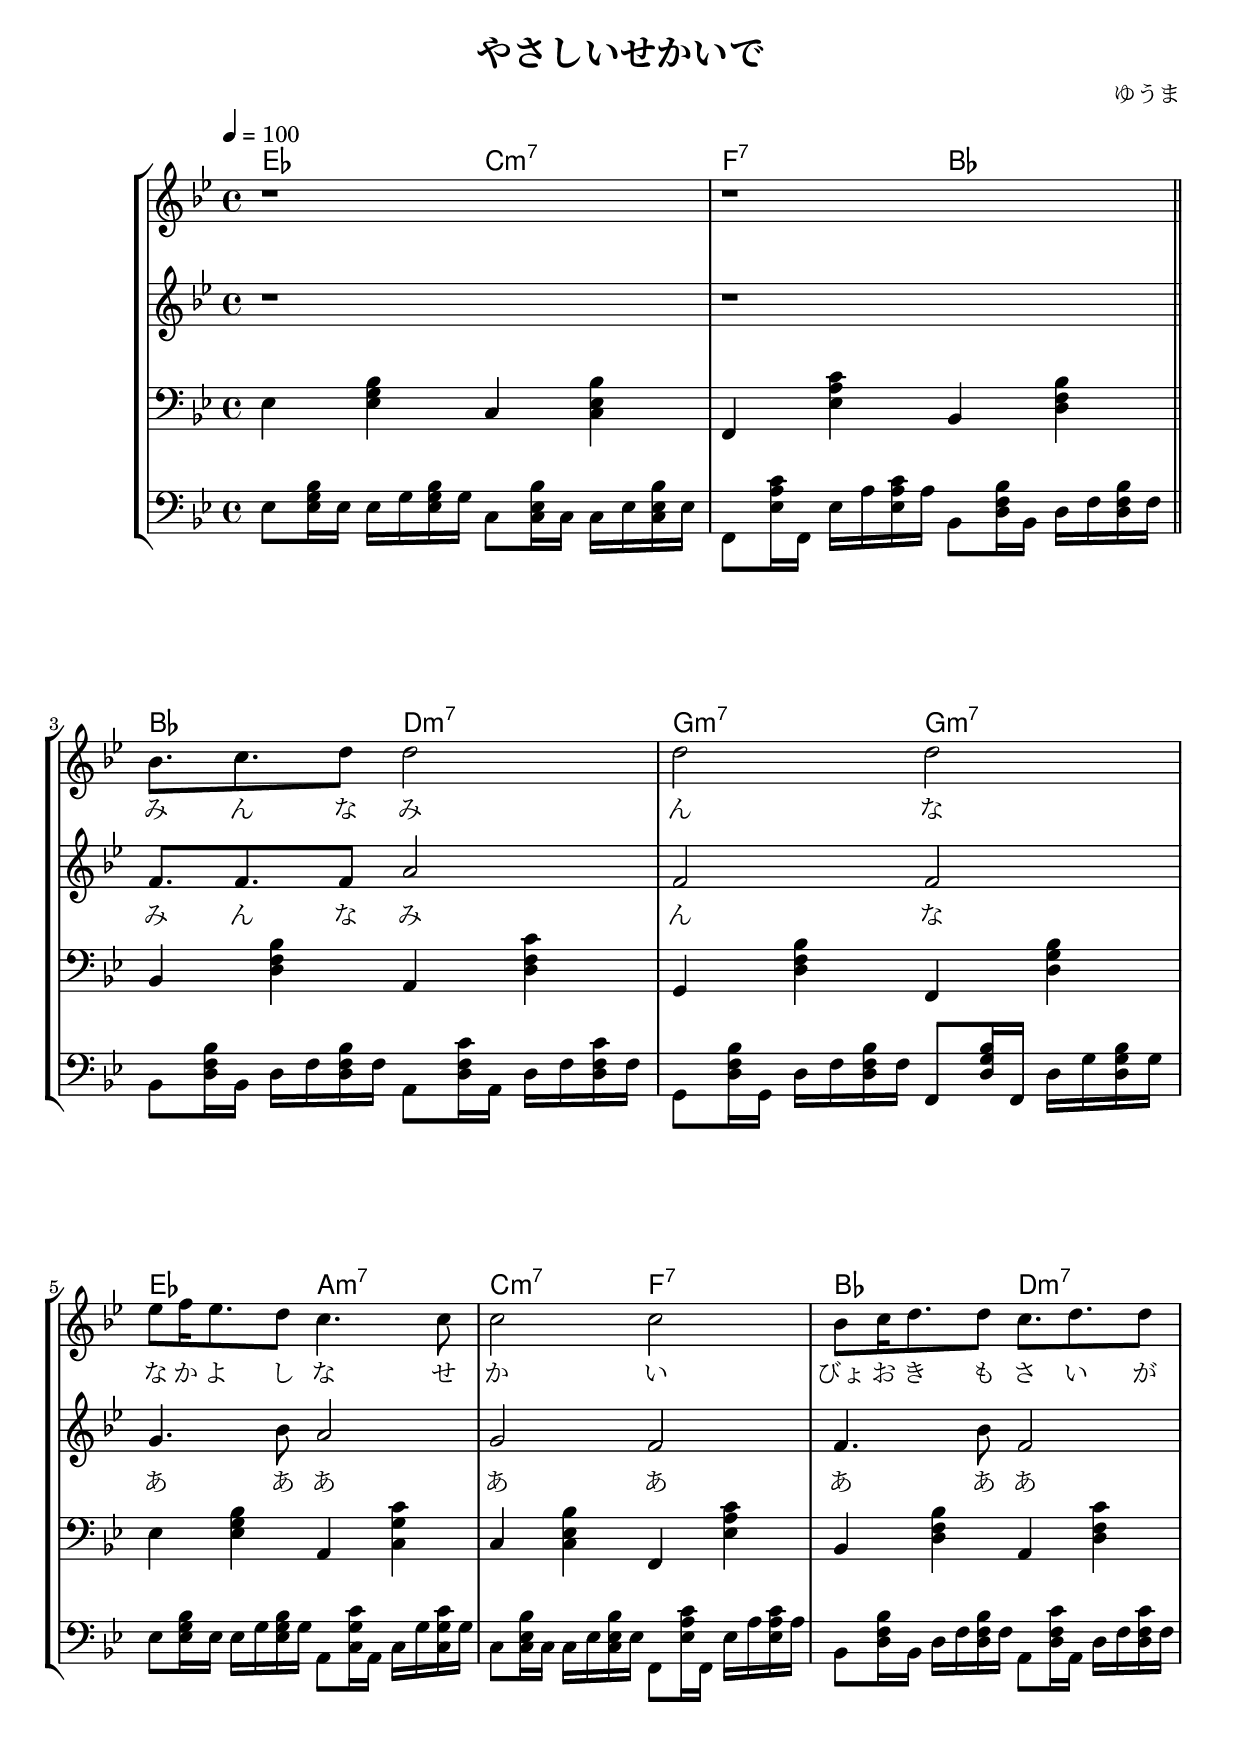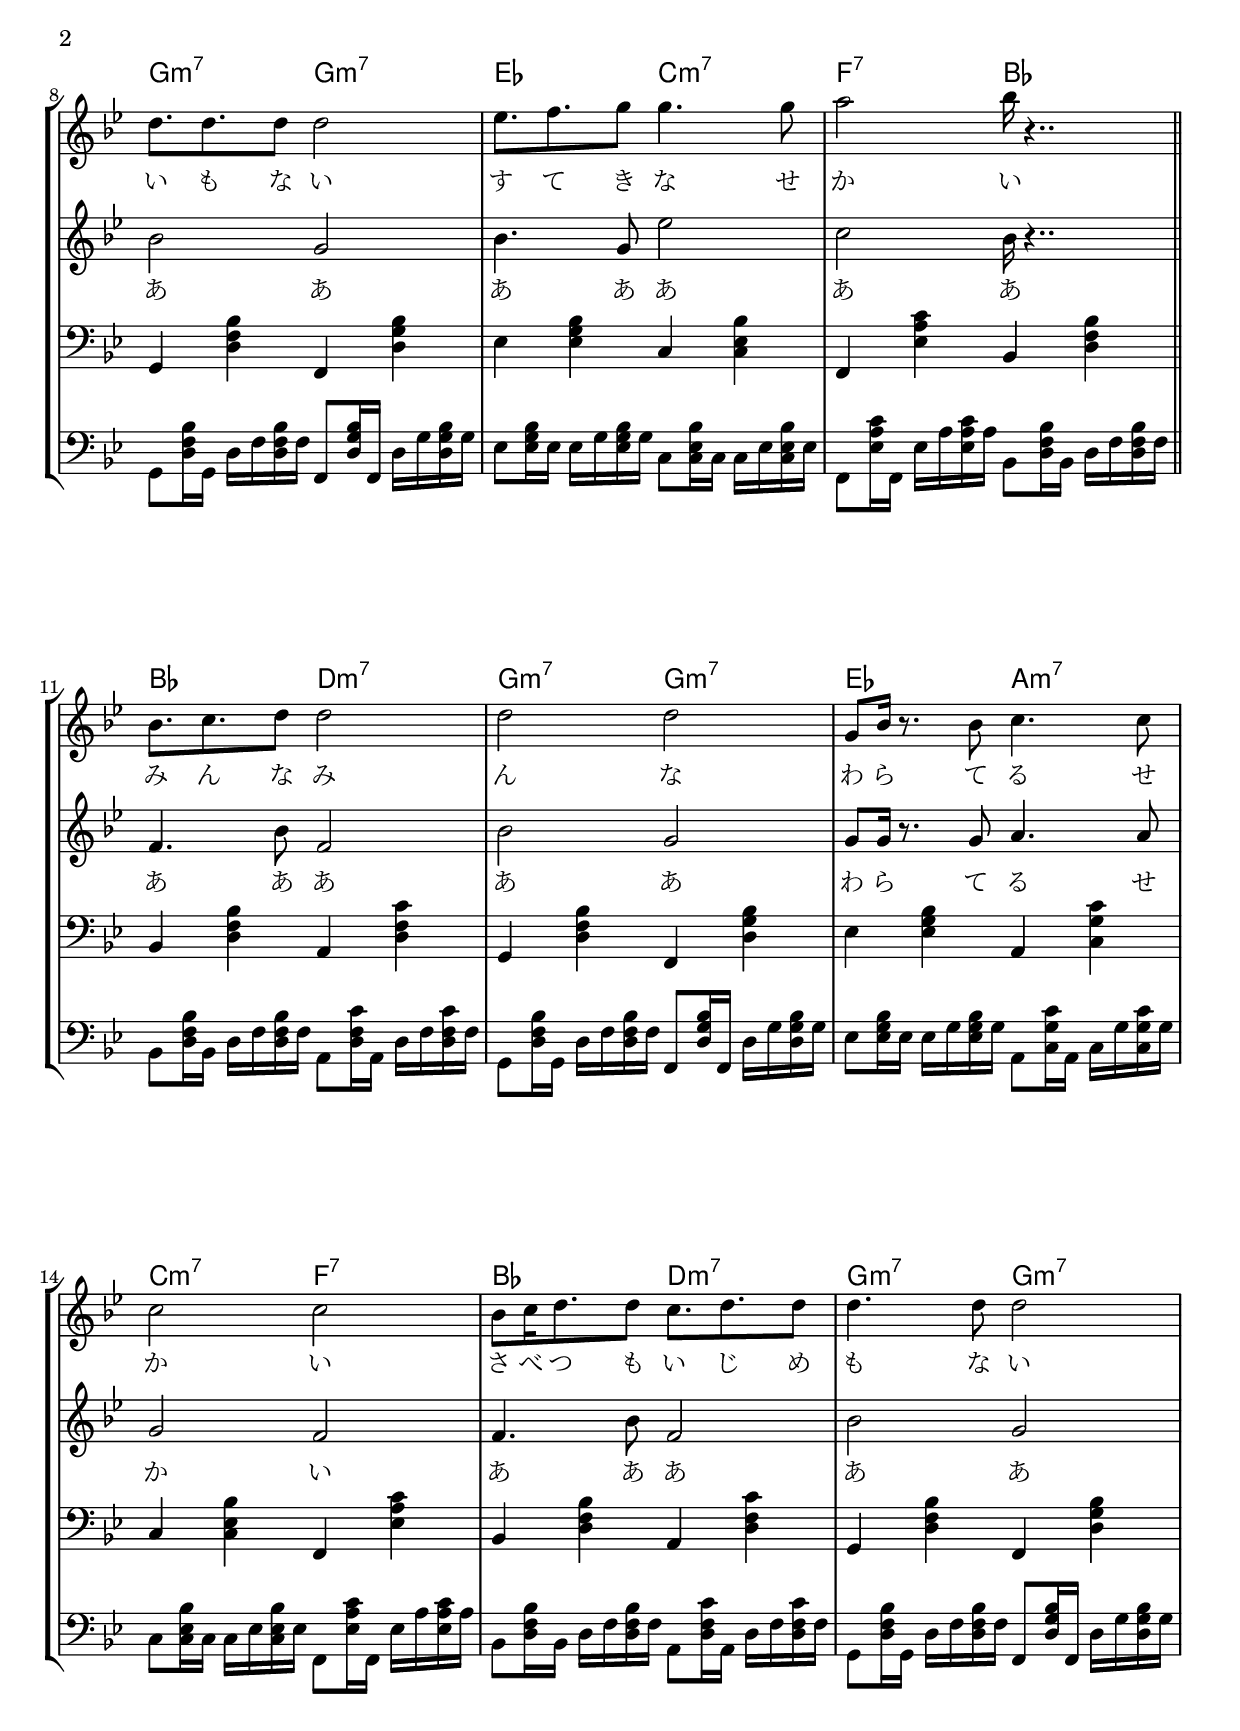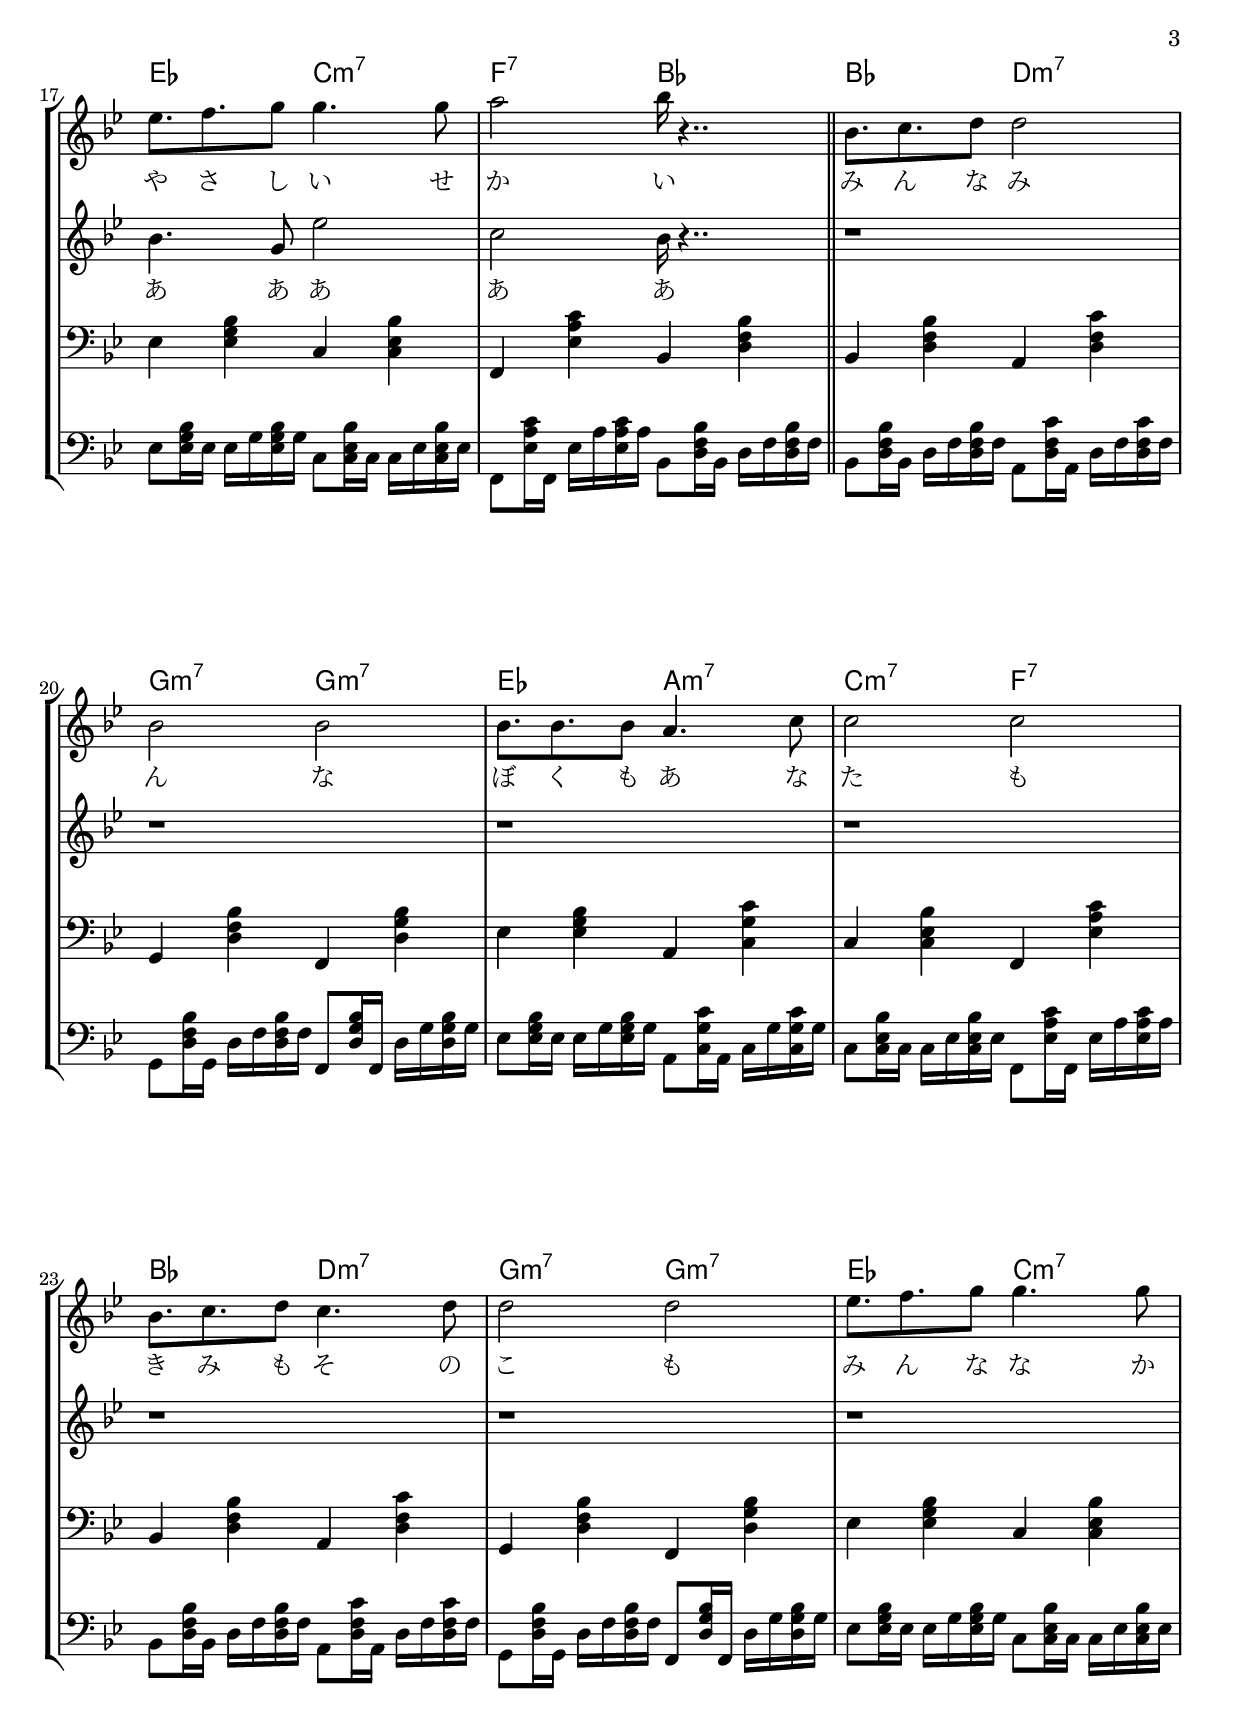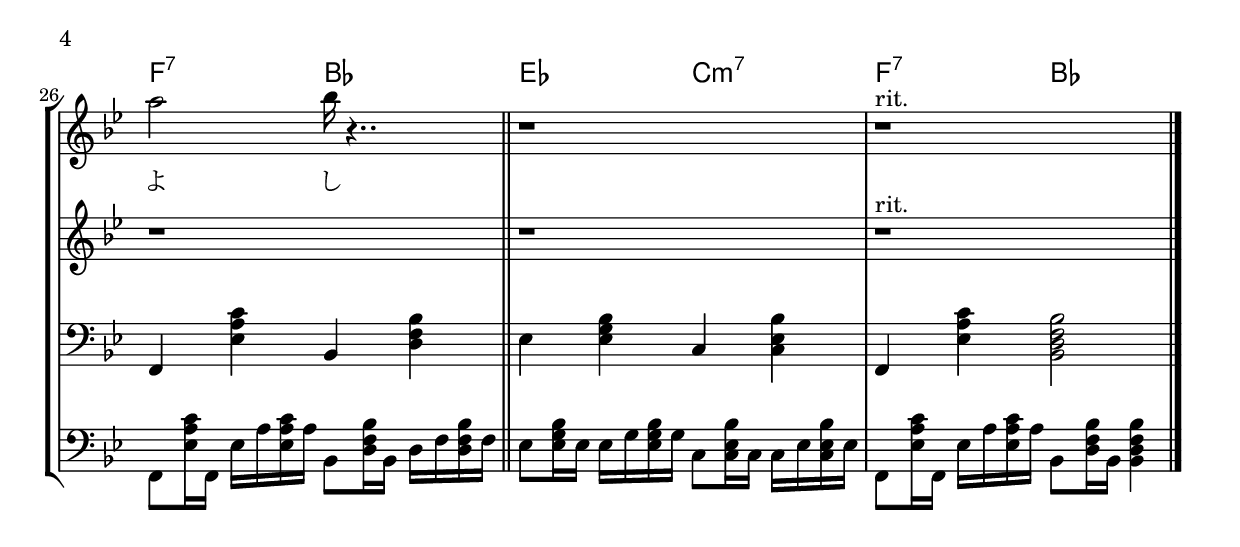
\version "2.12.1"

\header {
	title = \markup {やさしいせかいで}
	composer = \markup \center-column {ゆうま}
}

harmony = \chordmode {
	es2 c:min7 f:7 bes 

	bes d:min7 g:min7 g:min7 es a:min7 c:min7 f:7 bes d:min7 g:min7 g:min7 es c:min7 f:7 bes 

	bes d:min7 g:min7 g:min7 es a:min7 c:min7 f:7 bes d:min7 g:min7 g:min7 es c:min7 f:7 bes 

	bes d:min7 g:min7 g:min7 es a:min7 c:min7 f:7 bes d:min7 g:min7 g:min7 es c:min7 f:7 bes 

	es c:min7 f:7 bes 
}

melody = {
	\key bes \major
	\tempo 4 = 100
	r1 | r1   
	\set Staff.midiInstrument = #"fss0.31"
	bes'8.  c''8.  d''8  d''2 
	d''2  d''2 
	es''8  f''16  es''8.  d''8  c''4.  c''8 
	c''2  c''2 
	bes'8  c''16  d''8.  d''8  c''8.  d''8.  d''8 
	d''8.  d''8.  d''8  d''2 
	es''8.  f''8.  g''8  g''4.  g''8 
	a''2  bes''16  	r4.. 	\set Staff.midiInstrument = #"fss0.31"
	bes'8.  c''8.  d''8  d''2 
	d''2  d''2 
	g'8  bes'16  r8.  bes'8  c''4.  c''8 
	c''2  c''2 
	bes'8  c''16  d''8.  d''8  c''8.  d''8.  d''8 
	d''4.  d''8  d''2 
	es''8.  f''8.  g''8  g''4.  g''8 
	a''2  bes''16  	r4.. 	\set Staff.midiInstrument = #"fss0.31"
	bes'8.  c''8.  d''8  d''2 
	bes'2  bes'2 
	bes'8.  bes'8.  bes'8  a'4.  c''8 
	c''2  c''2 
	bes'8.  c''8.  d''8  c''4.  d''8 
	d''2  d''2 
	es''8.  f''8.  g''8  g''4.  g''8 
	a''2  bes''16  	r4.. 	r1 | r1^"rit." \bar "|."
}

words = \lyricmode {
	
	み  ん  な  み  ん  な  な  か  よ  し  な  せ  か  い  びょ  お  き  も  さ  い  が  い  も  な  い  す  て  き  な  せ  か  い  
	み  ん  な  み  ん  な  わ  ら  て  る  せ  か  い  さ  べ  つ  も  い  じ  め  も  な  い  や  さ  し  い  せ  か  い  
	み  ん  な  み  ん  な  ぼ  く  も  あ  な  た  も  き  み  も  そ  の  こ  も  み  ん  な  な  か  よ  し  
	
}

secondmelody = {
	\key bes \major
	\tempo 4 = 100
	r1 | r1   
	\set Staff.midiInstrument = #"fss0.32"
	f'8.  f'8.  f'8  a'2 
	f'2  f'2 
	g'4.  bes'8  a'2 
	g'2  f'2 
	f'4.  bes'8  f'2 
	bes'2  g'2 
	bes'4.  g'8  es''2 
	c''2  bes'16  	r4.. 	\set Staff.midiInstrument = #"fss0.32"
	f'4.  bes'8  f'2 
	bes'2  g'2 
	g'8  g'16  r8.  g'8  a'4.  a'8 
	g'2  f'2 
	f'4.  bes'8  f'2 
	bes'2  g'2 
	bes'4.  g'8  es''2 
	c''2  bes'16  	r4.. 	r1 | r1 | r1 | r1 | r1 | r1 | r1 | r1   
	r1 | r1^"rit." \bar "|."
}

secondwords = \lyricmode {
	
	み  ん  な  み  ん  な  あ  あ  あ  あ  あ  あ  あ  あ  あ  あ  あ  あ  あ  あ  あ  
	あ  あ  あ  あ  あ  わ  ら  て  る  せ  か  い  あ  あ  あ  あ  あ  あ  あ  あ  あ  あ  
	
	
}

tempochange = {
	\tempo 4 = 100
	r1 | r1 \bar "||"
	\tempo 4 = 100
	r1 | r1 | r1 | r1 | r1 | r1 | r1 | r1 \bar "||"
	\tempo 4 = 100
	r1 | r1 | r1 | r1 | r1 | r1 | r1 | r1 \bar "||"
	\tempo 4 = 100
	r1 | r1 | r1 | r1 | r1 | r1 | r1 | r1 \bar "||"
	\tempo 4 = 100
	r1 | \tempo 4 = 75 r2 \tempo 4 = 66 r2 \bar "|."
}

mainacc = {
	\clef bass
	\set Staff.midiInstrument = #"Tubular Bells"
	\key bes \major
	\tempo 4 = 100
	es4 <es g bes>4
	c4 <c es bes>4
	f,4 <es a c'>4
	bes,4 <d f bes>4
	\bar "||"

	\set Staff.midiInstrument = #"Ocarina"
	bes,4 <d f bes>4
	a,4 <d f c'>4
	g,4 <d f bes>4
	f,4 <d g bes>4
	es4 <es g bes>4
	a,4 <c g c'>4
	c4 <c es bes>4
	f,4 <es a c'>4
	bes,4 <d f bes>4
	a,4 <d f c'>4
	g,4 <d f bes>4
	f,4 <d g bes>4
	es4 <es g bes>4
	c4 <c es bes>4
	f,4 <es a c'>4
	bes,4 <d f bes>4
	\bar "||"

	\set Staff.midiInstrument = #"Ocarina"
	bes,4 <d f bes>4
	a,4 <d f c'>4
	g,4 <d f bes>4
	f,4 <d g bes>4
	es4 <es g bes>4
	a,4 <c g c'>4
	c4 <c es bes>4
	f,4 <es a c'>4
	bes,4 <d f bes>4
	a,4 <d f c'>4
	g,4 <d f bes>4
	f,4 <d g bes>4
	es4 <es g bes>4
	c4 <c es bes>4
	f,4 <es a c'>4
	bes,4 <d f bes>4
	\bar "||"

	\set Staff.midiInstrument = #"Ocarina"
	bes,4 <d f bes>4
	a,4 <d f c'>4
	g,4 <d f bes>4
	f,4 <d g bes>4
	es4 <es g bes>4
	a,4 <c g c'>4
	c4 <c es bes>4
	f,4 <es a c'>4
	bes,4 <d f bes>4
	a,4 <d f c'>4
	g,4 <d f bes>4
	f,4 <d g bes>4
	es4 <es g bes>4
	c4 <c es bes>4
	f,4 <es a c'>4
	bes,4 <d f bes>4
	\bar "||"

	\set Staff.midiInstrument = #"Ocarina"
	es4 <es g bes>4
	c4 <c es bes>4
	f,4 <es a c'>4
	<bes, d f bes>2
	\bar "|."
}

subacc = {
	\clef bass
	\set Staff.midiInstrument = #"Whistle"
	\key bes \major
	\tempo 4 = 100
	es8 <es g bes>16 es16   es16 g16 <es g bes>16 g16
	c8 <c es bes>16 c16   c16 es16 <c es bes>16 es16
	f,8 <es a c'>16 f,16   es16 a16 <es a c'>16 a16
	bes,8 <d f bes>16 bes,16   d16 f16 <d f bes>16 f16
	\bar "||"

	\set Staff.midiInstrument = #"Whistle"
	bes,8 <d f bes>16 bes,16   d16 f16 <d f bes>16 f16
	a,8 <d f c'>16 a,16   d16 f16 <d f c'>16 f16
	g,8 <d f bes>16 g,16   d16 f16 <d f bes>16 f16
	f,8 <d g bes>16 f,16   d16 g16 <d g bes>16 g16
	es8 <es g bes>16 es16   es16 g16 <es g bes>16 g16
	a,8 <c g c'>16 a,16   c16 g16 <c g c'>16 g16
	c8 <c es bes>16 c16   c16 es16 <c es bes>16 es16
	f,8 <es a c'>16 f,16   es16 a16 <es a c'>16 a16
	bes,8 <d f bes>16 bes,16   d16 f16 <d f bes>16 f16
	a,8 <d f c'>16 a,16   d16 f16 <d f c'>16 f16
	g,8 <d f bes>16 g,16   d16 f16 <d f bes>16 f16
	f,8 <d g bes>16 f,16   d16 g16 <d g bes>16 g16
	es8 <es g bes>16 es16   es16 g16 <es g bes>16 g16
	c8 <c es bes>16 c16   c16 es16 <c es bes>16 es16
	f,8 <es a c'>16 f,16   es16 a16 <es a c'>16 a16
	bes,8 <d f bes>16 bes,16   d16 f16 <d f bes>16 f16
	\bar "||"

	\set Staff.midiInstrument = #"Whistle"
	bes,8 <d f bes>16 bes,16   d16 f16 <d f bes>16 f16
	a,8 <d f c'>16 a,16   d16 f16 <d f c'>16 f16
	g,8 <d f bes>16 g,16   d16 f16 <d f bes>16 f16
	f,8 <d g bes>16 f,16   d16 g16 <d g bes>16 g16
	es8 <es g bes>16 es16   es16 g16 <es g bes>16 g16
	a,8 <c g c'>16 a,16   c16 g16 <c g c'>16 g16
	c8 <c es bes>16 c16   c16 es16 <c es bes>16 es16
	f,8 <es a c'>16 f,16   es16 a16 <es a c'>16 a16
	bes,8 <d f bes>16 bes,16   d16 f16 <d f bes>16 f16
	a,8 <d f c'>16 a,16   d16 f16 <d f c'>16 f16
	g,8 <d f bes>16 g,16   d16 f16 <d f bes>16 f16
	f,8 <d g bes>16 f,16   d16 g16 <d g bes>16 g16
	es8 <es g bes>16 es16   es16 g16 <es g bes>16 g16
	c8 <c es bes>16 c16   c16 es16 <c es bes>16 es16
	f,8 <es a c'>16 f,16   es16 a16 <es a c'>16 a16
	bes,8 <d f bes>16 bes,16   d16 f16 <d f bes>16 f16
	\bar "||"

	\set Staff.midiInstrument = #"Whistle"
	bes,8 <d f bes>16 bes,16   d16 f16 <d f bes>16 f16
	a,8 <d f c'>16 a,16   d16 f16 <d f c'>16 f16
	g,8 <d f bes>16 g,16   d16 f16 <d f bes>16 f16
	f,8 <d g bes>16 f,16   d16 g16 <d g bes>16 g16
	es8 <es g bes>16 es16   es16 g16 <es g bes>16 g16
	a,8 <c g c'>16 a,16   c16 g16 <c g c'>16 g16
	c8 <c es bes>16 c16   c16 es16 <c es bes>16 es16
	f,8 <es a c'>16 f,16   es16 a16 <es a c'>16 a16
	bes,8 <d f bes>16 bes,16   d16 f16 <d f bes>16 f16
	a,8 <d f c'>16 a,16   d16 f16 <d f c'>16 f16
	g,8 <d f bes>16 g,16   d16 f16 <d f bes>16 f16
	f,8 <d g bes>16 f,16   d16 g16 <d g bes>16 g16
	es8 <es g bes>16 es16   es16 g16 <es g bes>16 g16
	c8 <c es bes>16 c16   c16 es16 <c es bes>16 es16
	f,8 <es a c'>16 f,16   es16 a16 <es a c'>16 a16
	bes,8 <d f bes>16 bes,16   d16 f16 <d f bes>16 f16
	\bar "||"

	\set Staff.midiInstrument = #"Whistle"
	es8 <es g bes>16 es16   es16 g16 <es g bes>16 g16
	c8 <c es bes>16 c16   c16 es16 <c es bes>16 es16
	f,8 <es a c'>16 f,16   es16 a16 <es a c'>16 a16
	bes,8 <d f bes>16 bes,16 <bes, d f bes>4
	\bar "|."
}

percA = {
	\drummode {
	r1  |r2 r8 hho4 hho8  \bar "||"
	r1  |r1  |r1  |r1  |r1  |r1  |r1  |r2 r8 hho4 hho8  \bar "||"
	r1  |r1  |r1  |r1  |r1  |r1  |r1  |r2 r8 hho4 hho8  \bar "||"
	r1  |r1  |r1  |r1  |r1  |r1  |r1  |r2 r8 hho4 hho8  \bar "||"
	r1  |r2 r8 hho4 hho8  \bar "|."
	}
}

percB = {
	\drummode {
	r4. hhp2 hhp8  |hhp4 hhp4 hhp4 hhp4  \bar "||"
	r4. hhp2 hhp8  |r4. hhp2 hhp8  |r4. hhp2 hhp8  |r4. hhp2 hhp8  |r4. hhp2 hhp8  |r4. hhp2 hhp8  |r4. hhp2 hhp8  |hhp4 hhp4 hhp4 hhp4  \bar "||"
	r4. hhp2 hhp8  |r4. hhp2 hhp8  |r4. hhp2 hhp8  |r4. hhp2 hhp8  |r4. hhp2 hhp8  |r4. hhp2 hhp8  |r4. hhp2 hhp8  |hhp4 hhp4 hhp4 hhp4  \bar "||"
	r4. hhp2 hhp8  |r4. hhp2 hhp8  |r4. hhp2 hhp8  |r4. hhp2 hhp8  |r4. hhp2 hhp8  |r4. hhp2 hhp8  |r4. hhp2 hhp8  |hhp4 hhp4 hhp4 hhp4  \bar "||"
	r4. hhp2 hhp8  |hhp4 hhp4 hhp4 hhp4  \bar "|."
	}
}

percC = {
	\drummode {
	hh4 hh4 hh4 hh4  |r4. hh2 r8  \bar "||"
	hh4 hh4 hh4 hh4  |hh4 hh4 hh4 hh4  |hh4 hh4 hh4 hh4  |hh4 hh4 hh4 hh4  |hh4 hh4 hh4 hh4  |hh4 hh4 hh4 hh4  |hh4 hh4 hh4 hh4  |r4. hh2 r8  \bar "||"
	hh4 hh4 hh4 hh4  |hh4 hh4 hh4 hh4  |hh4 hh4 hh4 hh4  |hh4 hh4 hh4 hh4  |hh4 hh4 hh4 hh4  |hh4 hh4 hh4 hh4  |hh4 hh4 hh4 hh4  |r4. hh2 r8  \bar "||"
	hh4 hh4 hh4 hh4  |hh4 hh4 hh4 hh4  |hh4 hh4 hh4 hh4  |hh4 hh4 hh4 hh4  |hh4 hh4 hh4 hh4  |hh4 hh4 hh4 hh4  |hh4 hh4 hh4 hh4  |r4. hh2 r8  \bar "||"
	hh4 hh4 hh4 hh4  |r4. hh2 r8  \bar "|."
	}
}

percD = {
	\drummode {
	bd2. r8 bd8  |bd8. bd4. r16 bd4 bd8  \bar "||"
	bd2. r8 bd8  |bd8. bd8. bd2 bd8  |bd2. r8 bd8  |bd8. bd8. bd2 bd8  |bd2. r8 bd8  |bd8. bd8. bd2 bd8  |bd2. r8 bd8  |bd8. bd4. r16 bd4 bd8  \bar "||"
	bd2. r8 bd8  |bd8. bd8. bd2 bd8  |bd2. r8 bd8  |bd8. bd8. bd2 bd8  |bd2. r8 bd8  |bd8. bd8. bd2 bd8  |bd2. r8 bd8  |bd8. bd4. r16 bd4 bd8  \bar "||"
	bd2. r8 bd8  |bd8. bd8. bd2 bd8  |bd2. r8 bd8  |bd8. bd8. bd2 bd8  |bd2. r8 bd8  |bd8. bd8. bd2 bd8  |bd2. r8 bd8  |bd8. bd4. r16 bd4 bd8  \bar "||"
	bd2. r8 bd8  |bd8. bd4. r16 bd4 bd8  \bar "|."
	}
}

\score {
	<<
		\new StaffGroup <<
			\new ChordNames {\harmony}
			\new Voice = "melody" {\melody}
			\new Lyrics \lyricsto "melody" \words
			\new Voice = "secondmelody" {\secondmelody}
			\new Lyrics \lyricsto "secondmelody" \secondwords
			\new Staff = "mainacc" {\mainacc}
			\new Staff = "subacc" {\subacc}
		>>
	>>
	\layout { }
}
